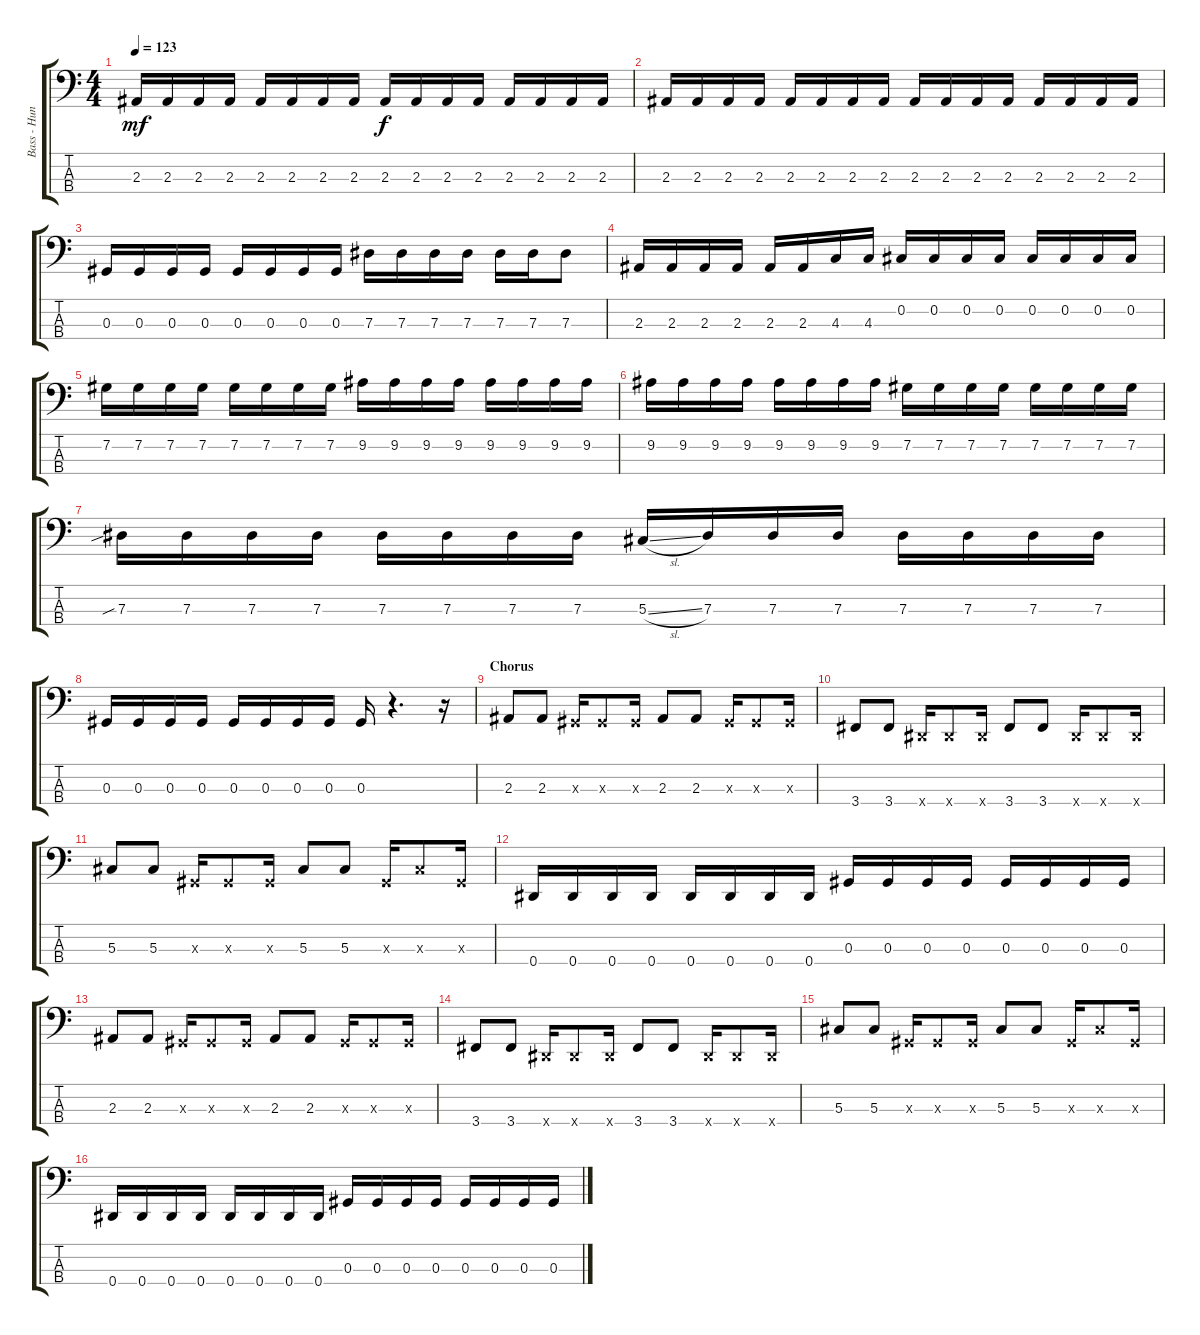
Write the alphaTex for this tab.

\track ("Bass - Hunter" "Bass - Hun") {instrument electricbasspick}
\staff {score tabs}
\tuning (Gb2 Db2 Ab1 Eb1) {hide}
\ts (4 4)
\tempo 123
\clef f4
\ks c
2.3.16{dy mf} 2.3.16 2.3.16 2.3.16 2.3.16 2.3.16 2.3.16 2.3.16 2.3.16{dy f} 2.3.16 2.3.16 2.3.16 2.3.16 2.3.16 2.3.16 2.3.16 |
2.3.16 2.3.16 2.3.16 2.3.16 2.3.16 2.3.16 2.3.16 2.3.16 2.3.16 2.3.16 2.3.16 2.3.16 2.3.16 2.3.16 2.3.16 2.3.16 |
0.3.16 0.3.16 0.3.16 0.3.16 0.3.16 0.3.16 0.3.16 0.3.16 7.3.16 7.3.16 7.3.16 7.3.16 7.3.16 7.3.16 7.3.8 |
2.3.16 2.3.16 2.3.16 2.3.16 2.3.16 2.3.16 4.3.16 4.3.16 0.2.16 0.2.16 0.2.16 0.2.16 0.2.16 0.2.16 0.2.16 0.2.16 |
7.2.16 7.2.16 7.2.16 7.2.16 7.2.16 7.2.16 7.2.16 7.2.16 9.2.16 9.2.16 9.2.16 9.2.16 9.2.16 9.2.16 9.2.16 9.2.16 |
9.2.16 9.2.16 9.2.16 9.2.16 9.2.16 9.2.16 9.2.16 9.2.16 7.2.16 7.2.16 7.2.16 7.2.16 7.2.16 7.2.16 7.2.16 7.2.16 |
7.3{sib}.16 7.3.16 7.3.16 7.3.16 7.3.16 7.3.16 7.3.16 7.3.16 5.3{sl}.16 7.3.16 7.3.16 7.3.16 7.3.16 7.3.16 7.3.16 7.3.16 |
0.3.16 0.3.16 0.3.16 0.3.16 0.3.16 0.3.16 0.3.16 0.3.16 0.3.16 r.4{d} r.16 |
\section ("" "Chorus")
2.3.8 2.3.8 0.3{x}.16 0.3{x}.8 0.3{x}.16 2.3.8 2.3.8 0.3{x}.16 0.3{x}.8 0.3{x}.16 |
3.4.8 3.4.8 0.4{x}.16 0.4{x}.8 0.4{x}.16 3.4.8 3.4.8 0.4{x}.16 0.4{x}.8 0.4{x}.16 |
5.3.8 5.3.8 0.3{x}.16 0.3{x}.8 0.3{x}.16 5.3.8 5.3.8 0.3{x}.16 5.3{x}.8 0.3{x}.16 |
0.4.16 0.4.16 0.4.16 0.4.16 0.4.16 0.4.16 0.4.16 0.4.16 0.3.16 0.3.16 0.3.16 0.3.16 0.3.16 0.3.16 0.3.16 0.3.16 |
2.3.8 2.3.8 0.3{x}.16 0.3{x}.8 0.3{x}.16 2.3.8 2.3.8 0.3{x}.16 0.3{x}.8 0.3{x}.16 |
3.4.8 3.4.8 0.4{x}.16 0.4{x}.8 0.4{x}.16 3.4.8 3.4.8 0.4{x}.16 0.4{x}.8 0.4{x}.16 |
5.3.8 5.3.8 0.3{x}.16 0.3{x}.8 0.3{x}.16 5.3.8 5.3.8 0.3{x}.16 5.3{x}.8 0.3{x}.16 |
0.4.16 0.4.16 0.4.16 0.4.16 0.4.16 0.4.16 0.4.16 0.4.16 0.3.16 0.3.16 0.3.16 0.3.16 0.3.16 0.3.16 0.3.16 0.3.16
